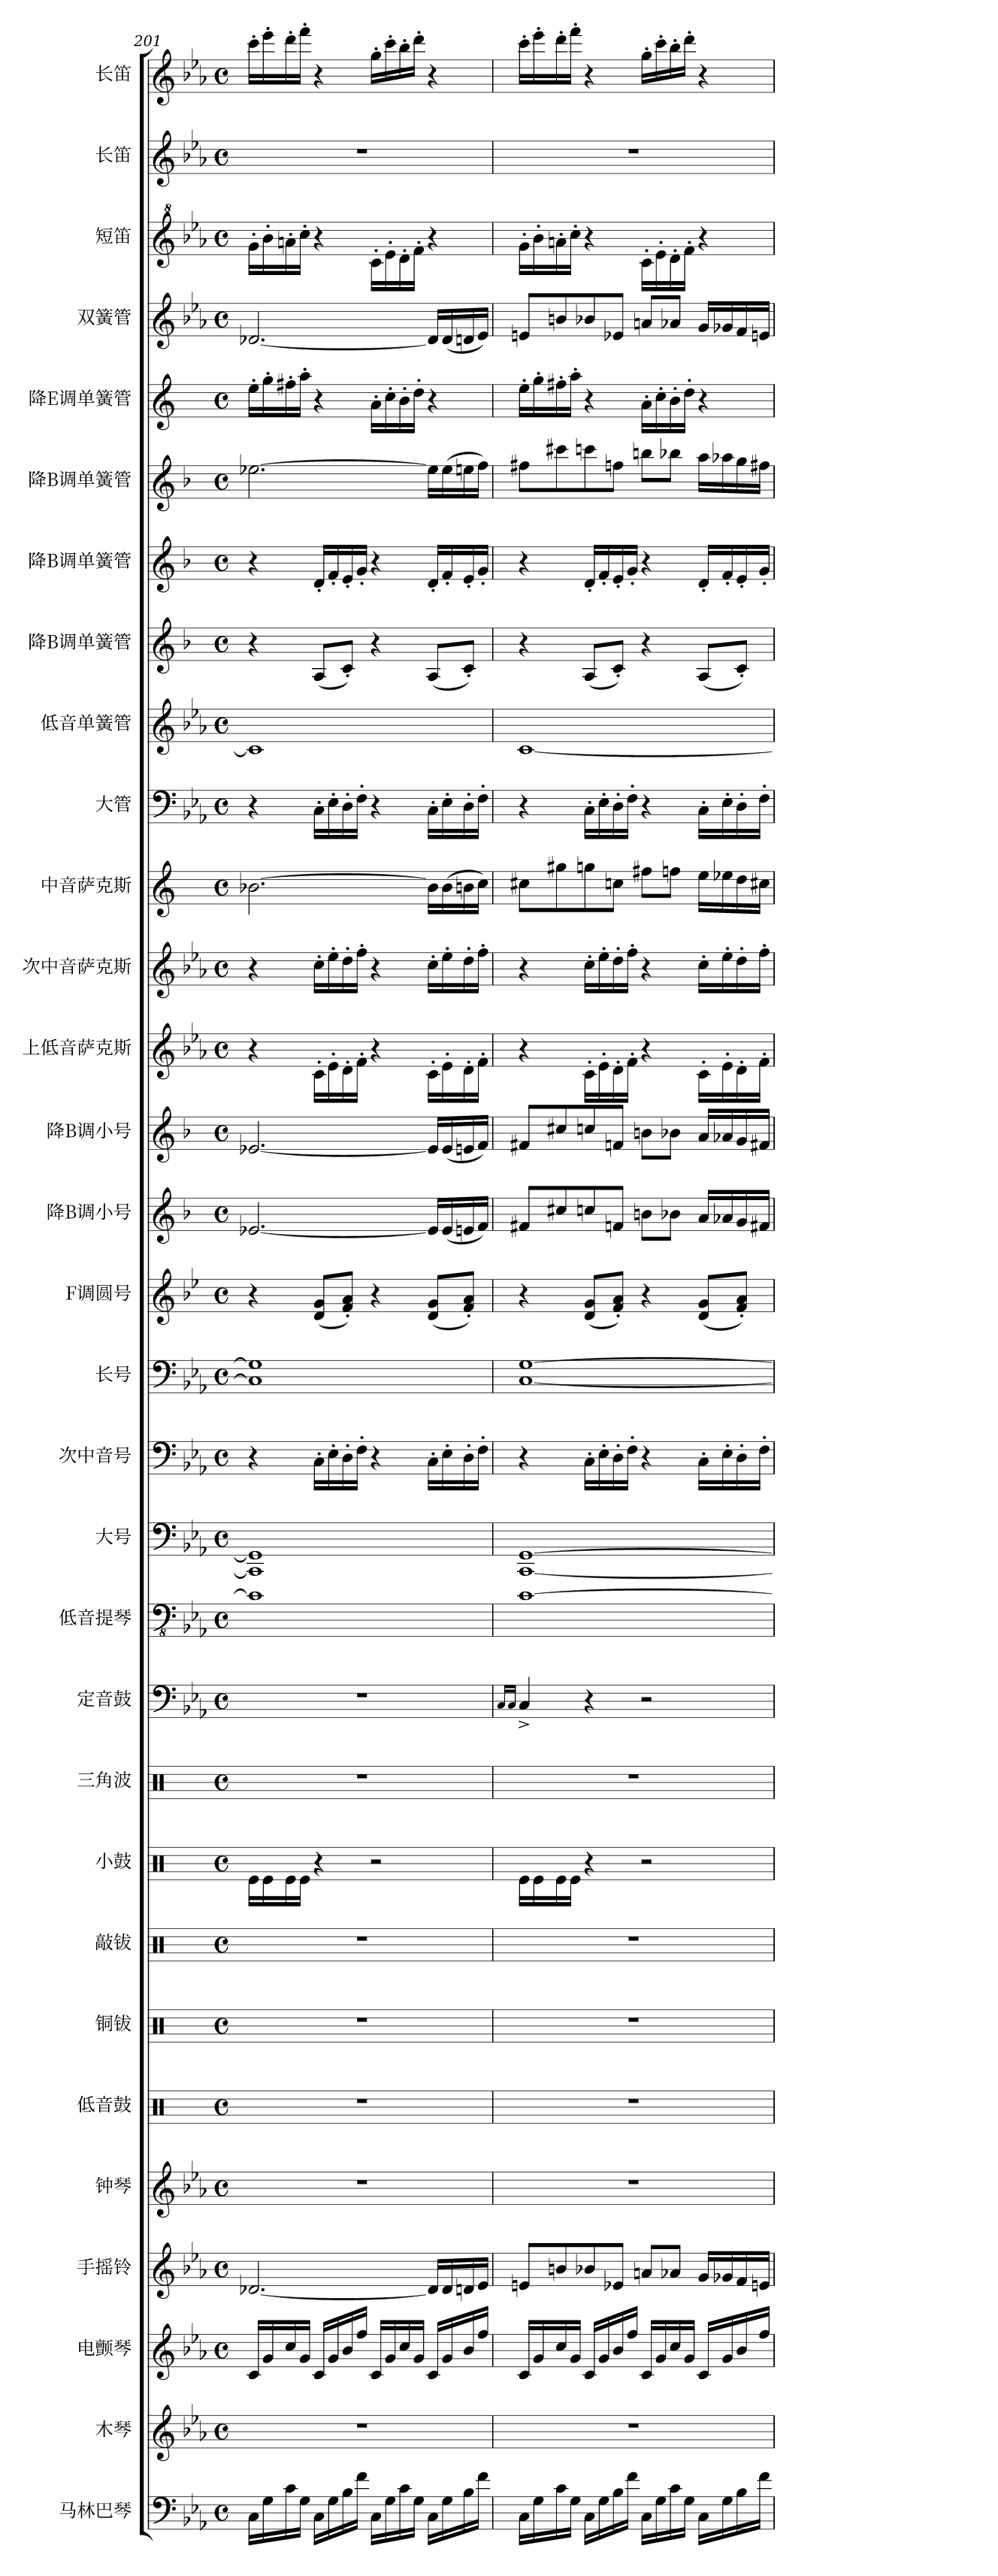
**kern	**kern	**kern	**kern	**kern	**kern	**kern	**kern	**kern	**kern	**kern	**kern	**kern	**kern	**kern	**kern	**kern	**kern	**kern	**kern	**kern	**kern	**kern	**kern	**kern	**kern	**kern	**kern	**kern	**kern	**kern
*part31	*part30	*part29	*part28	*part27	*part26	*part25	*part24	*part23	*part22	*part21	*part20	*part19	*part18	*part17	*part16	*part15	*part14	*part13	*part12	*part11	*part10	*part9	*part8	*part7	*part6	*part5	*part4	*part3	*part2	*part1
*staff31	*staff30	*staff29	*staff28	*staff27	*staff26	*staff25	*staff24	*staff23	*staff22	*staff21	*staff20	*staff19	*staff18	*staff17	*staff16	*staff15	*staff14	*staff13	*staff12	*staff11	*staff10	*staff9	*staff8	*staff7	*staff6	*staff5	*staff4	*staff3	*staff2	*staff1
*I"马林巴琴	*I"木琴	*I"电颤琴	*I"手摇铃	*I"钟琴	*I"低音鼓	*I"铜钹	*I"敲钹	*I"小鼓	*I"三角波	*I"定音鼓	*I"低音提琴	*I"大号	*I"次中音号	*I"长号	*I"F调圆号	*I"降B调小号	*I"降B调小号	*I"上低音萨克斯	*I"次中音萨克斯	*I"中音萨克斯	*I"大管	*I"低音单簧管	*I"降B调单簧管	*I"降B调单簧管	*I"降B调单簧管	*I"降E调单簧管	*I"双簧管	*I"短笛	*I"长笛	*I"长笛
*clefF4	*clefG2	*clefG2	*clefG2	*clefG2	*clefX	*clefX	*clefX	*clefX	*clefX	*clefF4	*clefFv4	*clefF4	*clefF4	*clefF4	*clefG2	*clefG2	*clefG2	*clefG2	*clefG2	*clefG2	*clefF4	*clefG2	*clefG2	*clefG2	*clefG2	*clefG2	*clefG2	*clefG^2	*clefG2	*clefG2
*	*ITrd-7c-12	*	*	*ITrd-14c-24	*	*	*	*	*	*	*ITrd7c12	*	*	*	*ITrd4c7	*ITrd1c2	*ITrd1c2	*ITrd12c21	*ITrd8c14	*ITrd5c9	*	*ITrd8c14	*ITrd1c2	*ITrd1c2	*ITrd1c2	*ITrd-2c-3	*	*ITrd-7c-12	*	*
*k[b-e-a-]	*k[b-e-a-]	*k[b-e-a-]	*k[b-e-a-]	*k[b-e-a-]	*k[]	*k[]	*k[]	*k[]	*k[]	*k[b-e-a-]	*k[b-e-a-]	*k[b-e-a-]	*k[b-e-a-]	*k[b-e-a-]	*k[b-e-a-]	*k[b-e-a-]	*k[b-e-a-]	*k[b-e-a-]	*k[b-e-a-]	*k[b-e-a-]	*k[b-e-a-]	*k[b-e-a-]	*k[b-e-a-]	*k[b-e-a-]	*k[b-e-a-]	*k[b-e-a-]	*k[b-e-a-]	*k[b-e-a-]	*k[b-e-a-]	*k[b-e-a-]
*M4/4	*M4/4	*M4/4	*M4/4	*M4/4	*M4/4	*M4/4	*M4/4	*M4/4	*M4/4	*M4/4	*M4/4	*M4/4	*M4/4	*M4/4	*M4/4	*M4/4	*M4/4	*M4/4	*M4/4	*M4/4	*M4/4	*M4/4	*M4/4	*M4/4	*M4/4	*M4/4	*M4/4	*M4/4	*M4/4	*M4/4
*met(c)	*met(c)	*met(c)	*met(c)	*met(c)	*met(c)	*met(c)	*met(c)	*met(c)	*met(c)	*met(c)	*met(c)	*met(c)	*met(c)	*met(c)	*met(c)	*met(c)	*met(c)	*met(c)	*met(c)	*met(c)	*met(c)	*met(c)	*met(c)	*met(c)	*met(c)	*met(c)	*met(c)	*met(c)	*met(c)	*met(c)
=201	=201	=201	=201	=201	=201	=201	=201	=201	=201	=201	=201	=201	=201	=201	=201	=201	=201	=201	=201	=201	=201	=201	=201	=201	=201	=201	=201	=201	=201	=201
16C\LL	1r	16c/LL	[2.d-X/	1r	1r	1r	1r	16Re\LL	1r	1r	1CC]	1CC] 1GG]	4r	1C] 1G]	4r	[2.d-X/	[2.d-X/	4r	4r	[2.d-X\	4r	1C]	4r	4r	[2.dd-X\	16gg'\LL	[2.d-X/	16ggg'\LL	1r	16ccc'\LL
16G\	.	16g/	.	.	.	.	.	16Re\	.	.	.	.	.	.	.	.	.	.	.	.	.	.	.	.	.	16bb-'\	.	16bbb-'\	.	16eee-'\
16c\	.	16cc/	.	.	.	.	.	16Re\	.	.	.	.	.	.	.	.	.	.	.	.	.	.	.	.	.	16aan'\	.	16aaan'\	.	16ddd'\
16G\JJ	.	16g/JJ	.	.	.	.	.	16Re\JJ	.	.	.	.	.	.	.	.	.	.	.	.	.	.	.	.	.	16ccc'\JJ	.	16cccc'\JJ	.	16fff'\JJ
16C\LL	.	16c/LL	.	.	.	.	.	4r	.	.	.	.	16C'\LL	.	(8G/ 8c/L	.	.	16C'\LL	16c'\LL	.	16C'\LL	.	(8G/L	16c'/LL	.	4r	.	4r	.	4r
16G\	.	16g/	.	.	.	.	.	.	.	.	.	.	16E-'\	.	.	.	.	16E-'\	16e-'\	.	16E-'\	.	.	16e-'/	.	.	.	.	.	.
16B-\	.	16b-/	.	.	.	.	.	.	.	.	.	.	16D'\	.	8B-/' 8d/'J)	.	.	16D'\	16d'\	.	16D'\	.	8B-'/J)	16d'/	.	.	.	.	.	.
16f\JJ	.	16ff/JJ	.	.	.	.	.	.	.	.	.	.	16F'\JJ	.	.	.	.	16F'\JJ	16f'\JJ	.	16F'\JJ	.	.	16f'/JJ	.	.	.	.	.	.
16C\LL	.	16c/LL	.	.	.	.	.	2r	.	.	.	.	4r	.	4r	.	.	4r	4r	.	4r	.	4r	4r	.	16cc'\LL	.	16ccc'\LL	.	16gg'\LL
16G\	.	16g/	.	.	.	.	.	.	.	.	.	.	.	.	.	.	.	.	.	.	.	.	.	.	.	16ee-'\	.	16eee-'\	.	16ccc'\
16c\	.	16cc/	.	.	.	.	.	.	.	.	.	.	.	.	.	.	.	.	.	.	.	.	.	.	.	16dd'\	.	16ddd'\	.	16bb-'\
16G\JJ	.	16g/JJ	.	.	.	.	.	.	.	.	.	.	.	.	.	.	.	.	.	.	.	.	.	.	.	16ff'\JJ	.	16fff'\JJ	.	16ddd'\JJ
16C\LL	.	16c/LL	16d-/LL]	.	.	.	.	.	.	.	.	.	16C'\LL	.	(8G/ 8c/L	16d-/LL]	16d-/LL]	16C'\LL	16c'\LL	16d-\LL]	16C'\LL	.	(8G/L	16c'/LL	16dd-\LL]	4r	16d-/LL]	4r	.	4r
16G\	.	16g/	16d-/	.	.	.	.	.	.	.	.	.	16E-'\	.	.	(16d-/	(16d-/	16E-'\	16e-'\	(16d-\	16E-'\	.	.	16e-'/	(16dd-\	.	(16d-/	.	.	.
16B-\	.	16b-/	16dn/	.	.	.	.	.	.	.	.	.	16D'\	.	8B-/' 8d/'J)	16dn/	16dn/	16D'\	16d'\	16dn\	16D'\	.	8B-'/J)	16d'/	16ddn\	.	16dn/	.	.	.
16f\JJ	.	16ff/JJ	16e-/JJ	.	.	.	.	.	.	.	.	.	16F'\JJ	.	.	16e-/JJ)	16e-/JJ)	16F'\JJ	16f'\JJ	16e-\JJ)	16F'\JJ	.	.	16f'/JJ	16ee-\JJ)	.	16e-/JJ)	.	.	.
=202	=202	=202	=202	=202	=202	=202	=202	=202	=202	=202	=202	=202	=202	=202	=202	=202	=202	=202	=202	=202	=202	=202	=202	=202	=202	=202	=202	=202	=202	=202
.	.	.	.	.	.	.	.	.	.	16qC/LL	.	.	.	.	.	.	.	.	.	.	.	.	.	.	.	.	.	.	.	.
.	.	.	.	.	.	.	.	.	.	16qC/JJ	.	.	.	.	.	.	.	.	.	.	.	.	.	.	.	.	.	.	.	.
16C\LL	1r	16c/LL	8en/L	1r	1r	1r	1r	16Re\LL	1r	4C^/	[1CC	[1CC [1GG	4r	[1C [1G	4r	8en/L	8en/L	4r	4r	8en\L	4r	[1C	4r	4r	8een\L	16gg'\LL	8en/L	16ggg'\LL	1r	16ccc'\LL
16G\	.	16g/	.	.	.	.	.	16Re\	.	.	.	.	.	.	.	.	.	.	.	.	.	.	.	.	.	16bb-'\	.	16bbb-'\	.	16eee-'\
16c\	.	16cc/	8bn/	.	.	.	.	16Re\	.	.	.	.	.	.	.	8bn/	8bn/	.	.	8bn\	.	.	.	.	8bbn\	16aan'\	8bn/	16aaan'\	.	16ddd'\
16G\JJ	.	16g/JJ	.	.	.	.	.	16Re\JJ	.	.	.	.	.	.	.	.	.	.	.	.	.	.	.	.	.	16ccc'\JJ	.	16cccc'\JJ	.	16fff'\JJ
16C\LL	.	16c/LL	8b-X/	.	.	.	.	4r	.	4r	.	.	16C'\LL	.	(8G/ 8c/L	8b-X/	8b-X/	16C'\LL	16c'\LL	8b-X\	16C'\LL	.	(8G/L	16c'/LL	8bb-X\	4r	8b-X/	4r	.	4r
16G\	.	16g/	.	.	.	.	.	.	.	.	.	.	16E-'\	.	.	.	.	16E-'\	16e-'\	.	16E-'\	.	.	16e-'/	.	.	.	.	.	.
16B-\	.	16b-/	8e-X/J	.	.	.	.	.	.	.	.	.	16D'\	.	8B-/' 8d/'J)	8e-X/J	8e-X/J	16D'\	16d'\	8e-X\J	16D'\	.	8B-'/J)	16d'/	8ee-X\J	.	8e-X/J	.	.	.
16f\JJ	.	16ff/JJ	.	.	.	.	.	.	.	.	.	.	16F'\JJ	.	.	.	.	16F'\JJ	16f'\JJ	.	16F'\JJ	.	.	16f'/JJ	.	.	.	.	.	.
16C\LL	.	16c/LL	8an/L	.	.	.	.	2r	.	2r	.	.	4r	.	4r	8an\L	8an\L	4r	4r	8an\L	4r	.	4r	4r	8aan\L	16cc'\LL	8an/L	16ccc'\LL	.	16gg'\LL
16G\	.	16g/	.	.	.	.	.	.	.	.	.	.	.	.	.	.	.	.	.	.	.	.	.	.	.	16ee-'\	.	16eee-'\	.	16ccc'\
16c\	.	16cc/	8a-X/J	.	.	.	.	.	.	.	.	.	.	.	.	8a-X\J	8a-X\J	.	.	8a-X\J	.	.	.	.	8aa-X\J	16dd'\	8a-X/J	16ddd'\	.	16bb-'\
16G\JJ	.	16g/JJ	.	.	.	.	.	.	.	.	.	.	.	.	.	.	.	.	.	.	.	.	.	.	.	16ff'\JJ	.	16fff'\JJ	.	16ddd'\JJ
16C\LL	.	16c/LL	16g/LL	.	.	.	.	.	.	.	.	.	16C'\LL	.	(8G/ 8c/L	16g/LL	16g/LL	16C'\LL	16c'\LL	16g\LL	16C'\LL	.	(8G/L	16c'/LL	16gg\LL	4r	16g/LL	4r	.	4r
16G\	.	16g/	16g-X/	.	.	.	.	.	.	.	.	.	16E-'\	.	.	16g-X/	16g-X/	16E-'\	16e-'\	16g-X\	16E-'\	.	.	16e-'/	16gg-X\	.	16g-X/	.	.	.
16B-\	.	16b-/	16f/	.	.	.	.	.	.	.	.	.	16D'\	.	8B-/' 8d/'J)	16f/	16f/	16D'\	16d'\	16f\	16D'\	.	8B-'/J)	16d'/	16ff\	.	16f/	.	.	.
16f\JJ	.	16ff/JJ	16en/JJ	.	.	.	.	.	.	.	.	.	16F'\JJ	.	.	16en/JJ	16en/JJ	16F'\JJ	16f'\JJ	16en\JJ	16F'\JJ	.	.	16f'/JJ	16een\JJ	.	16en/JJ	.	.	.
=	=	=	=	=	=	=	=	=	=	=	=	=	=	=	=	=	=	=	=	=	=	=	=	=	=	=	=	=	=	=
*-	*-	*-	*-	*-	*-	*-	*-	*-	*-	*-	*-	*-	*-	*-	*-	*-	*-	*-	*-	*-	*-	*-	*-	*-	*-	*-	*-	*-	*-	*-
